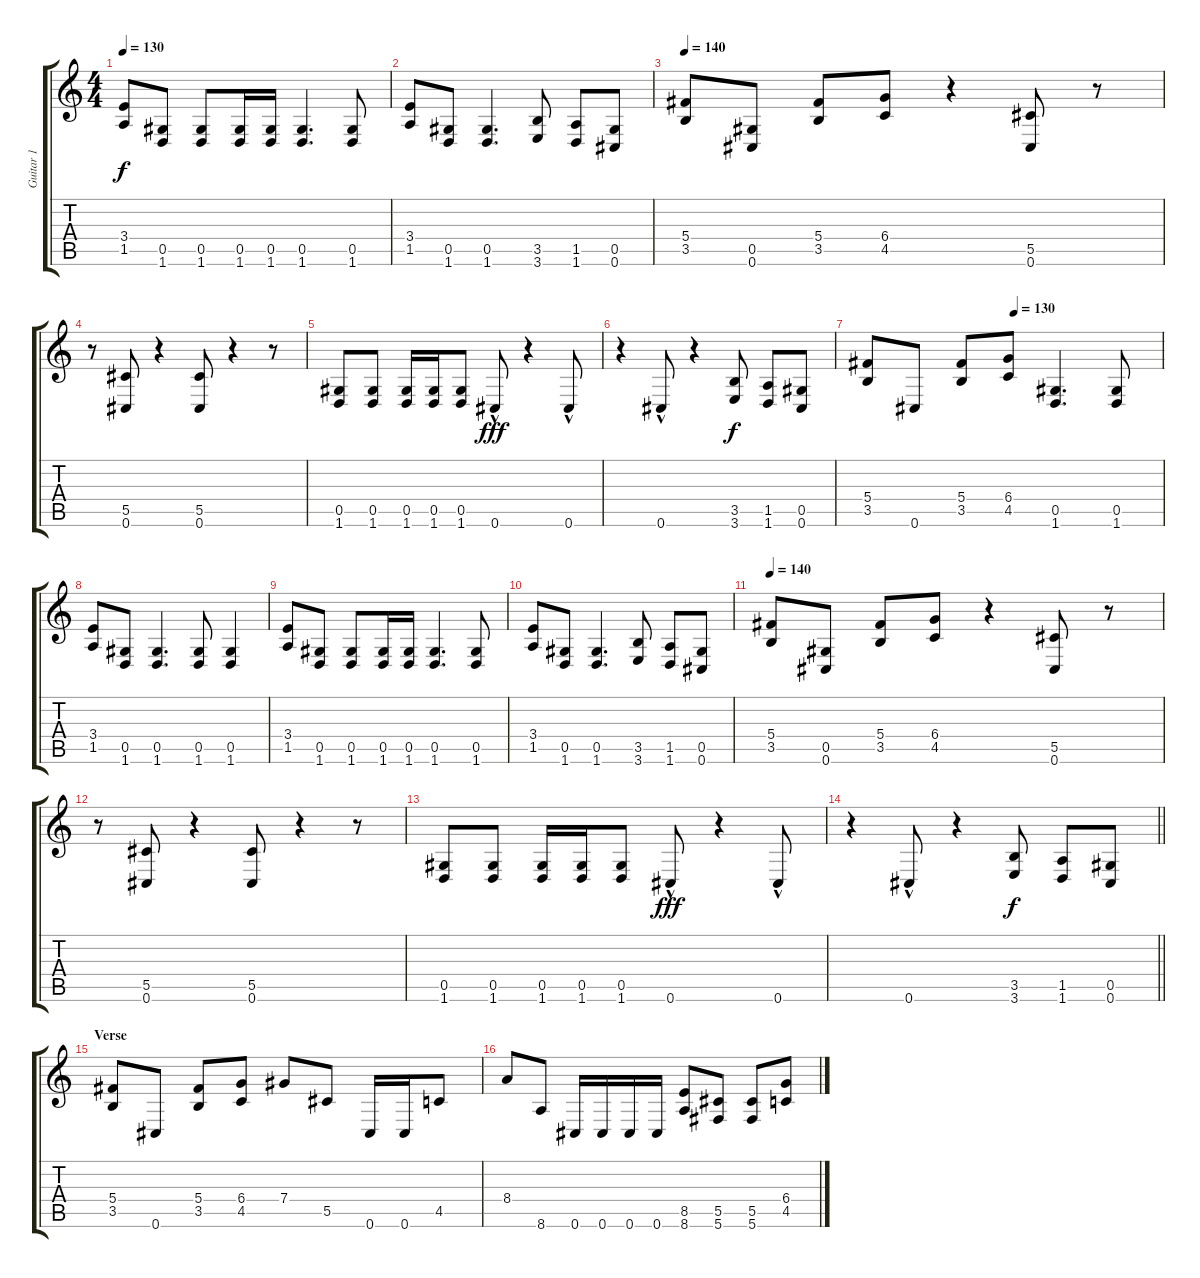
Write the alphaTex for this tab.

\track ("Guitar 1" "Guitar 1") {instrument overdrivenguitar}
\staff {score tabs}
\tuning (Eb4 Bb3 Gb3 Db3 Ab2 Db2) {hide}
\ts (4 4)
\tempo 130
\clef g2
\ks c
(3.4 1.5).8{dy f} (0.5 1.6).8 (0.5 1.6).8 (0.5 1.6).16 (0.5 1.6).16 (0.5 1.6).4{d} (0.5 1.6).8 |
(3.4 1.5).8 (0.5 1.6).8 (0.5 1.6).4{d} (3.5 3.6).8 (1.5 1.6).8 (0.5 0.6).8 |
\tempo 140
(5.4 3.5).8 (0.5 0.6).8 (5.4 3.5).8 (6.4 4.5).8 r.4 (5.5 0.6).8 r.8 |
r.8 (5.5 0.6).8 r.4 (5.5 0.6).8 r.4 r.8 |
(0.5 1.6).8 (0.5 1.6).8 (0.5 1.6).16 (0.5 1.6).16 (0.5 1.6).8 0.6{hac}.8{dy fff} r.4 0.6{hac}.8 |
r.4 0.6{hac}.8 r.4 (3.5 3.6).8{dy f} (1.5 1.6).8 (0.5 0.6).8 |
\tempo (130 0.5)
(5.4 3.5).8 0.6.8 (5.4 3.5).8 (6.4 4.5).8 (0.5 1.6).4{d} (0.5 1.6).8 |
(3.4 1.5).8 (0.5 1.6).8 (0.5 1.6).4{d} (0.5 1.6).8 (0.5 1.6).4 |
(3.4 1.5).8 (0.5 1.6).8 (0.5 1.6).8 (0.5 1.6).16 (0.5 1.6).16 (0.5 1.6).4{d} (0.5 1.6).8 |
(3.4 1.5).8 (0.5 1.6).8 (0.5 1.6).4{d} (3.5 3.6).8 (1.5 1.6).8 (0.5 0.6).8 |
\tempo 140
(5.4 3.5).8 (0.5 0.6).8 (5.4 3.5).8 (6.4 4.5).8 r.4 (5.5 0.6).8 r.8 |
r.8 (5.5 0.6).8 r.4 (5.5 0.6).8 r.4 r.8 |
(0.5 1.6).8 (0.5 1.6).8 (0.5 1.6).16 (0.5 1.6).16 (0.5 1.6).8 0.6{hac}.8{dy fff} r.4 0.6{hac}.8 |
\barLineRight lightlight
r.4 0.6{hac}.8 r.4 (3.5 3.6).8{dy f} (1.5 1.6).8 (0.5 0.6).8 |
\section ("" "Verse")
(5.4 3.5).8 0.6.8 (5.4 3.5).8 (6.4 4.5).8 7.4.8 5.5.8 0.6.16 0.6.16 4.5.8 |
8.4.8 8.6.8 0.6.16 0.6.16 0.6.16 0.6.16 (8.5 8.6).8 (5.5 5.6).8 (5.5 5.6).8 (6.4 4.5).8
